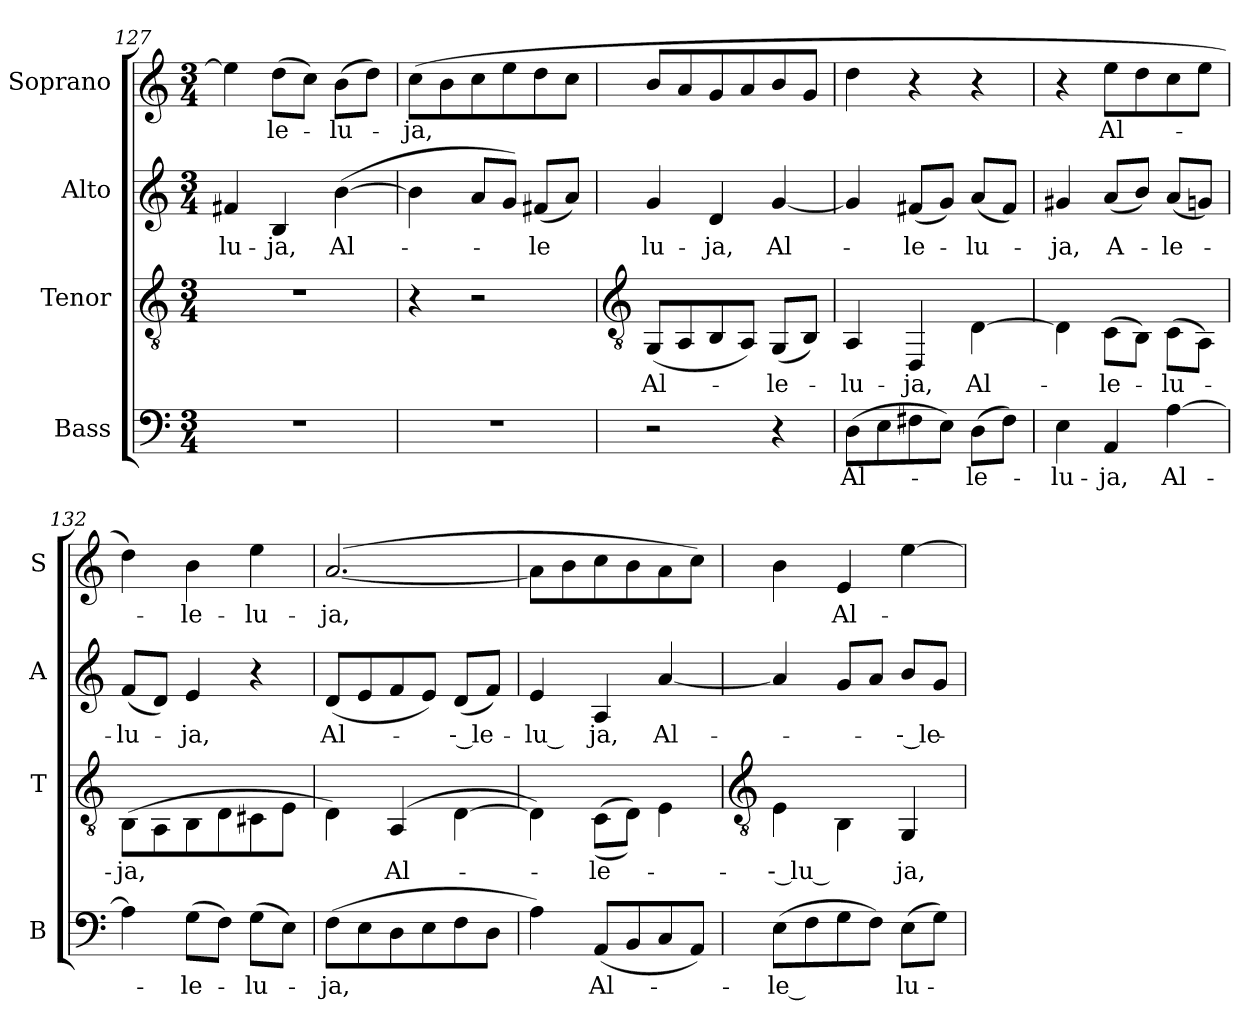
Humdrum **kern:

**kern	**text	**kern	**text	**kern	**text	**kern	**text
*part4	*part4	*part3	*part3	*part2	*part2	*part1	*part1
*staff4	*staff4	*staff3	*staff3	*staff2	*staff2	*staff1	*staff1
*I"Bass	*	*I"Tenor	*	*I"Alto	*	*I"Soprano	*
*I'B	*	*I'T	*	*I'A	*	*I'S	*
*clefF4	*	*clefGv2	*	*clefG2	*	*clefG2	*
*k[]	*	*k[]	*	*k[]	*	*k[]	*
*C:	*	*C:	*	*C:	*	*C:	*
*M3/4	*	*M3/4	*	*M3/4	*	*M3/4	*
=127	=127	=127	=127	=127	=127	=127	=127
!LO:N:vis=1	!	!LO:N:vis=1	!	!	!LO:LY:b	!	!
2.r	.	2.r	.	4f#X/	-lu-	4ee\]	.
!	!	!	!	!	!LO:LY:b	!	!LO:LY:b
.	.	.	.	4B/	-ja,	(>8dd\L	-le-
.	.	.	.	.	.	8cc\J)	.
!	!	!	!	!	!LO:LY:b	!	!LO:LY:b
.	.	.	.	(<[4b\	Al-	(>8b\L	-lu-
.	.	.	.	.	.	8dd\J)	.
=128	=128	=128	=128	=128	=128	=128	=128
!LO:N:vis=1	!	!	!	!	!	!	!LO:LY:b
2.r	.	4r	.	4b\]	.	(>8cc\L	-ja,
.	.	.	.	.	.	8b\	.
.	.	2r	.	8a/L	.	8cc\	.
.	.	.	.	8g/J)	.	8ee\	.
!	!	!	!	!	!LO:LY:b	!	!
.	.	.	.	(<8f#X/L	-le	8dd\	.
.	.	.	.	8a/J)	.	8cc\J	.
!!LO:LB:g=z
=129	=129	=129	=129	=129	=129	=129	=129
*	*	*clefGv2	*	*	*	*	*
!	!	!	!LO:LY:b	!	!LO:LY:b	!	!
2r	.	(<8GG/L	Al-	4g/	lu-	8b/L	.
.	.	8AA/	.	.	.	8a/	.
!	!	!	!	!	!LO:LY:b	!	!
.	.	8BB/	.	4d/	-ja,	8g/	.
.	.	8AA/J)	.	.	.	8a/	.
!	!	!	!LO:LY:b	!	!LO:LY:b	!	!
4r	.	(<8GG/L	-le-	[4g/	Al-	8b/	.
.	.	8BB/J)	.	.	.	8g/J	.
=130	=130	=130	=130	=130	=130	=130	=130
!	!LO:LY:b	!	!LO:LY:b	!	!	!	!
(>8D\L	Al-	4AA/	-lu-	4g/]	.	4dd\	.
8E\	.	.	.	.	.	.	.
!	!	!	!LO:LY:b	!	!LO:LY:b	!	!
8F#X\	.	4DD/	-ja,	(<8f#X/L	-le-	4r	.
8E\J)	.	.	.	8g/J)	.	.	.
!	!LO:LY:b	!	!LO:LY:b	!	!LO:LY:b	!	!
(>8D\L	-le-	[4D\	Al-	(<8a/L	-lu-	4r	.
8F#\J)	.	.	.	8f#/J)	.	.	.
=131	=131	=131	=131	=131	=131	=131	=131
!	!LO:LY:b	!	!	!	!LO:LY:b	!	!
4E\	-lu-	4D\]	.	4g#X/	-ja,	4r	.
!	!LO:LY:b	!	!LO:LY:b	!	!LO:LY:b	!	!LO:LY:b
4AA/	-ja,	(>8C\L	-le-	(<8a/L	A-	8ee\L	Al-
.	.	8BB\J)	.	8b/J)	.	8dd\	.
!	!LO:LY:b	!	!LO:LY:b	!	!LO:LY:b	!	!
[4A\	Al-	(>8C\L	-lu-	(<8a/L	-le-	8cc\	.
.	.	8AA\J)	.	8gn/J)	.	8ee\J	.
=132	=132	=132	=132	=132	=132	=132	=132
!	!	!	!LO:LY:b	!	!LO:LY:b	!	!
4A\]	.	(>8BB\L	-ja,	(<8f/L	-lu-	4dd\)	.
.	.	8AA\	.	8d/J)	.	.	.
!	!LO:LY:b	!	!	!	!LO:LY:b	!	!LO:LY:b
(>8G\L	-le-	8BB\	.	4e/	-ja,	4b\	-le-
8F\J)	.	8D\	.	.	.	.	.
!	!LO:LY:b	!	!	!	!	!	!LO:LY:b
(>8G\L	-lu-	8C#X\	.	4r	.	4ee\	-lu-
8E\J)	.	8E\J	.	.	.	.	.
=133	=133	=133	=133	=133	=133	=133	=133
!	!LO:LY:b	!	!	!	!LO:LY:b	!	!LO:LY:b
(>8F\L	-ja,	4D\)	.	(<8d/L	Al-	(>[2.a/	-ja,
8E\	.	.	.	8e/	.	.	.
!	!	!	!LO:LY:b	!	!	!	!
8D\	.	(>4AA/	Al-	8f/	.	.	.
8E\	.	.	.	8e/J)	.	.	.
!	!	!	!	!	!LO:LY:b	!	!
8F\	.	[4D\	.	(<8d/L	-- le-	.	.
8D\J	.	.	.	8f/J)	.	.	.
=134	=134	=134	=134	=134	=134	=134	=134
!	!	!	!	!	!LO:LY:b	!	!
4A\)	.	4D\])	.	4e/	-lu --	8a\L]	.
.	.	.	.	.	.	8b\	.
!	!LO:LY:b	!	!LO:LY:b	!	!LO:LY:b	!	!
(<8AA/L	Al-	(>(>8C\L	-le-	4A/	-ja,	8cc\	.
8BB/	.	8D\J))	.	.	.	8b\	.
!	!	!	!	!	!LO:LY:b	!	!
8C/	.	4E\	.	[4a/	Al-	8a\	.
8AA/J)	.	.	.	.	.	8cc\J)	.
!!LO:LB:g=z
=135	=135	=135	=135	=135	=135	=135	=135
*	*	*clefGv2	*	*	*	*	*
!	!LO:LY:b	!	!LO:LY:b	!	!	!	!LO:LY:b
(>8E\L	-le --	4E\	-- lu --	4a/]	.	4b\	.
8F\	.	.	.	.	.	.	.
!	!	!	!	!	!	!	!LO:LY:b
8G\	.	4BB\	.	8g/L	.	4e/	Al-
8F\J)	.	.	.	8a/J	.	.	.
!	!LO:LY:b	!	!LO:LY:b	!	!LO:LY:b	!	!
(>8E\L	-lu-	4GG/	-ja,	8b/L	-- le-	[4ee\	.
8G\J)	.	.	.	8g/J	.	.	.
=	=	=	=	=	=	=	=
*-	*-	*-	*-	*-	*-	*-	*-
